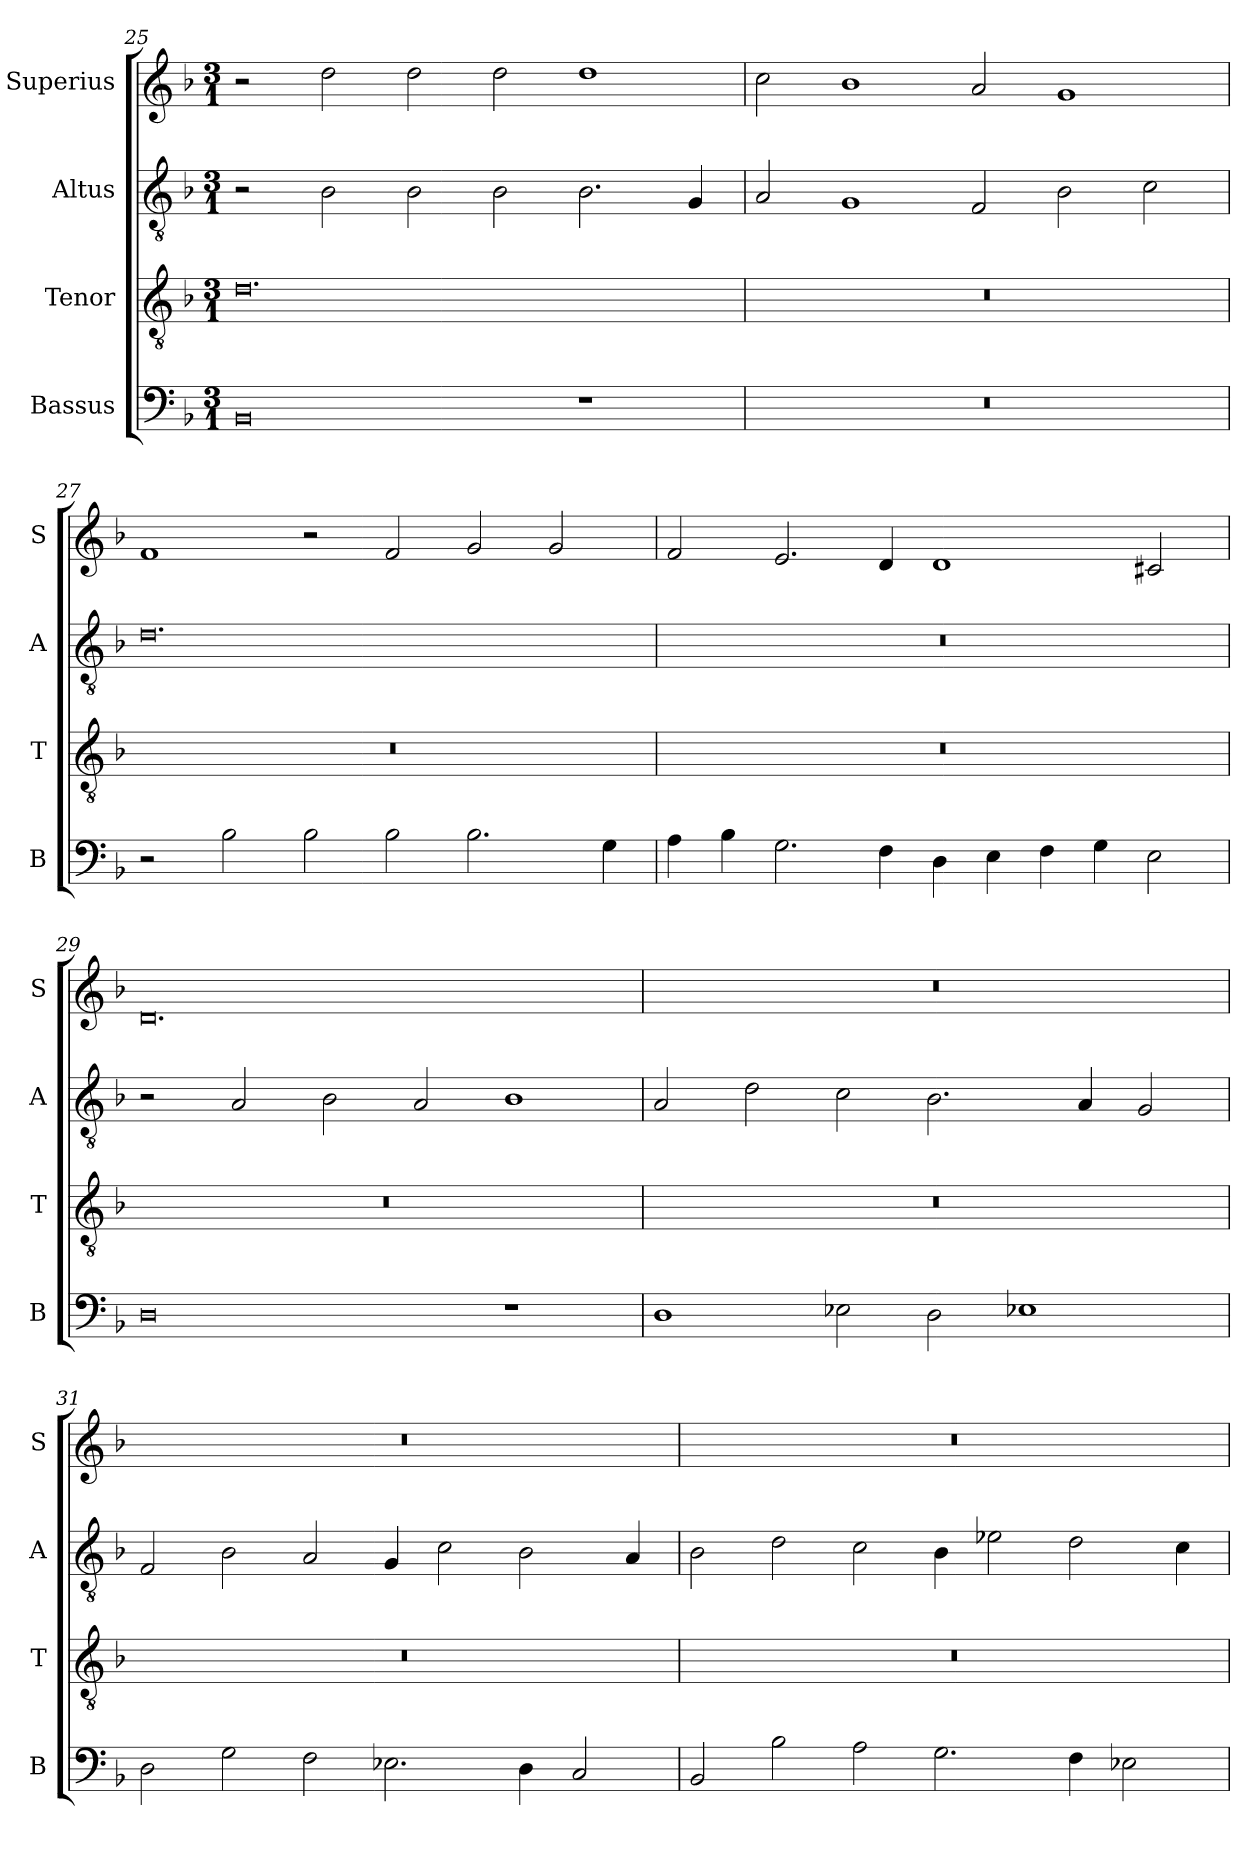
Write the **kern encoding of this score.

**kern	**kern	**kern	**kern
*part4	*part3	*part2	*part1
*staff4	*staff3	*staff2	*staff1
*I"Bassus	*I"Tenor	*I"Altus	*I"Superius
*I'B	*I'T	*I'A	*I'S
*clefF4	*clefGv2	*clefGv2	*clefG2
*k[b-]	*k[b-]	*k[b-]	*k[b-]
*M3/1	*M3/1	*M3/1	*M3/1
=25	=25	=25	=25
0BB-	0.d	2r	2r
.	.	2B-\	2dd\
.	.	2B-\	2dd\
.	.	2B-\	2dd\
1r	.	2.B-\	1dd
.	.	4G/	.
=26	=26	=26	=26
0.r	0.r	2A/	2cc\
.	.	1G	1b-
.	.	2F/	2a/
.	.	2B-\	1g
.	.	2c\	.
=27	=27	=27	=27
2r	0.r	0.d	1f
2B-\	.	.	.
2B-\	.	.	2r
2B-\	.	.	2f/
2.B-\	.	.	2g/
.	.	.	2g/
4G\	.	.	.
=28	=28	=28	=28
4A\	0.r	0.r	2f/
4B-\	.	.	.
2.G\	.	.	2.e/
4F\	.	.	4d/
4D\	.	.	1d
4E\	.	.	.
4F\	.	.	.
4G\	.	.	.
2E\	.	.	2c#X/
=29	=29	=29	=29
0D	0.r	2r	0.d
.	.	2A/	.
.	.	2B-\	.
.	.	2A/	.
1r	.	1B-	.
=30	=30	=30	=30
1D	0.r	2A/	0.r
.	.	2d\	.
2E-X\	.	2c\	.
2D\	.	2.B-\	.
1E-X	.	.	.
.	.	4A/	.
.	.	2G/	.
=31	=31	=31	=31
2D\	0.r	2F/	0.r
2G\	.	2B-\	.
2F\	.	2A/	.
2.E-X\	.	4G/	.
.	.	2c\	.
4D\	.	2B-\	.
2C/	.	.	.
.	.	4A/	.
=32	=32	=32	=32
2BB-/	0.r	2B-\	0.r
2B-\	.	2d\	.
2A\	.	2c\	.
2.G\	.	4B-\	.
.	.	2e-X\	.
4F\	.	2d\	.
2E-X\	.	.	.
.	.	4c\	.
=	=	=	=
*-	*-	*-	*-
